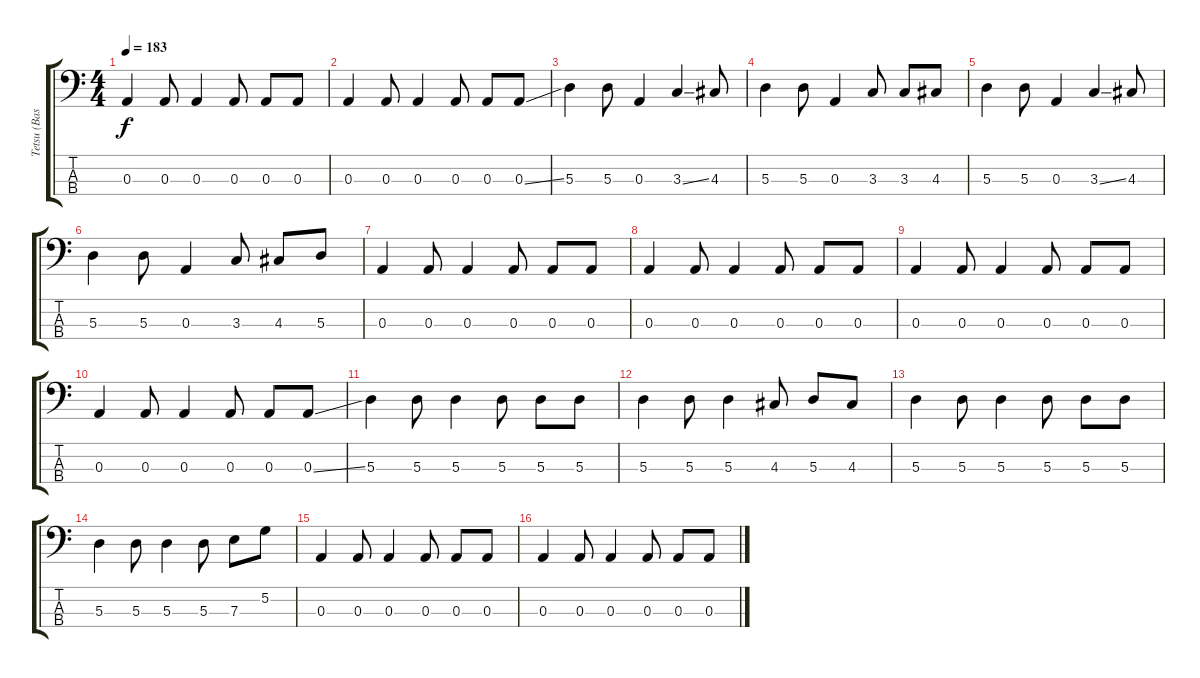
\track ("Tetsu (Bass)" "Tetsu (Bas") {instrument electricbasspick}
\staff {score tabs}
\tuning (G2 D2 A1 E1) {hide}
\ts (4 4)
\tempo 183
\clef f4
\ks c
0.3.4{dy f} 0.3.8 0.3.4 0.3.8 0.3.8 0.3.8 |
0.3.4 0.3.8 0.3.4 0.3.8 0.3.8 0.3{ss}.8 |
5.3.4 5.3.8 0.3.4 3.3{ss}.4 4.3.8 |
5.3.4 5.3.8 0.3.4 3.3.8 3.3.8 4.3.8 |
5.3.4 5.3.8 0.3.4 3.3{ss}.4 4.3.8 |
5.3.4 5.3.8 0.3.4 3.3.8 4.3.8 5.3.8 |
0.3.4 0.3.8 0.3.4 0.3.8 0.3.8 0.3.8 |
0.3.4 0.3.8 0.3.4 0.3.8 0.3.8 0.3.8 |
0.3.4 0.3.8 0.3.4 0.3.8 0.3.8 0.3.8 |
0.3.4 0.3.8 0.3.4 0.3.8 0.3.8 0.3{ss}.8 |
5.3.4 5.3.8 5.3.4 5.3.8 5.3.8 5.3.8 |
5.3.4 5.3.8 5.3.4 4.3.8 5.3.8 4.3.8 |
5.3.4 5.3.8 5.3.4 5.3.8 5.3.8 5.3.8 |
5.3.4 5.3.8 5.3.4 5.3.8 7.3.8 5.2.8 |
0.3.4 0.3.8 0.3.4 0.3.8 0.3.8 0.3.8 |
0.3.4 0.3.8 0.3.4 0.3.8 0.3.8 0.3.8
